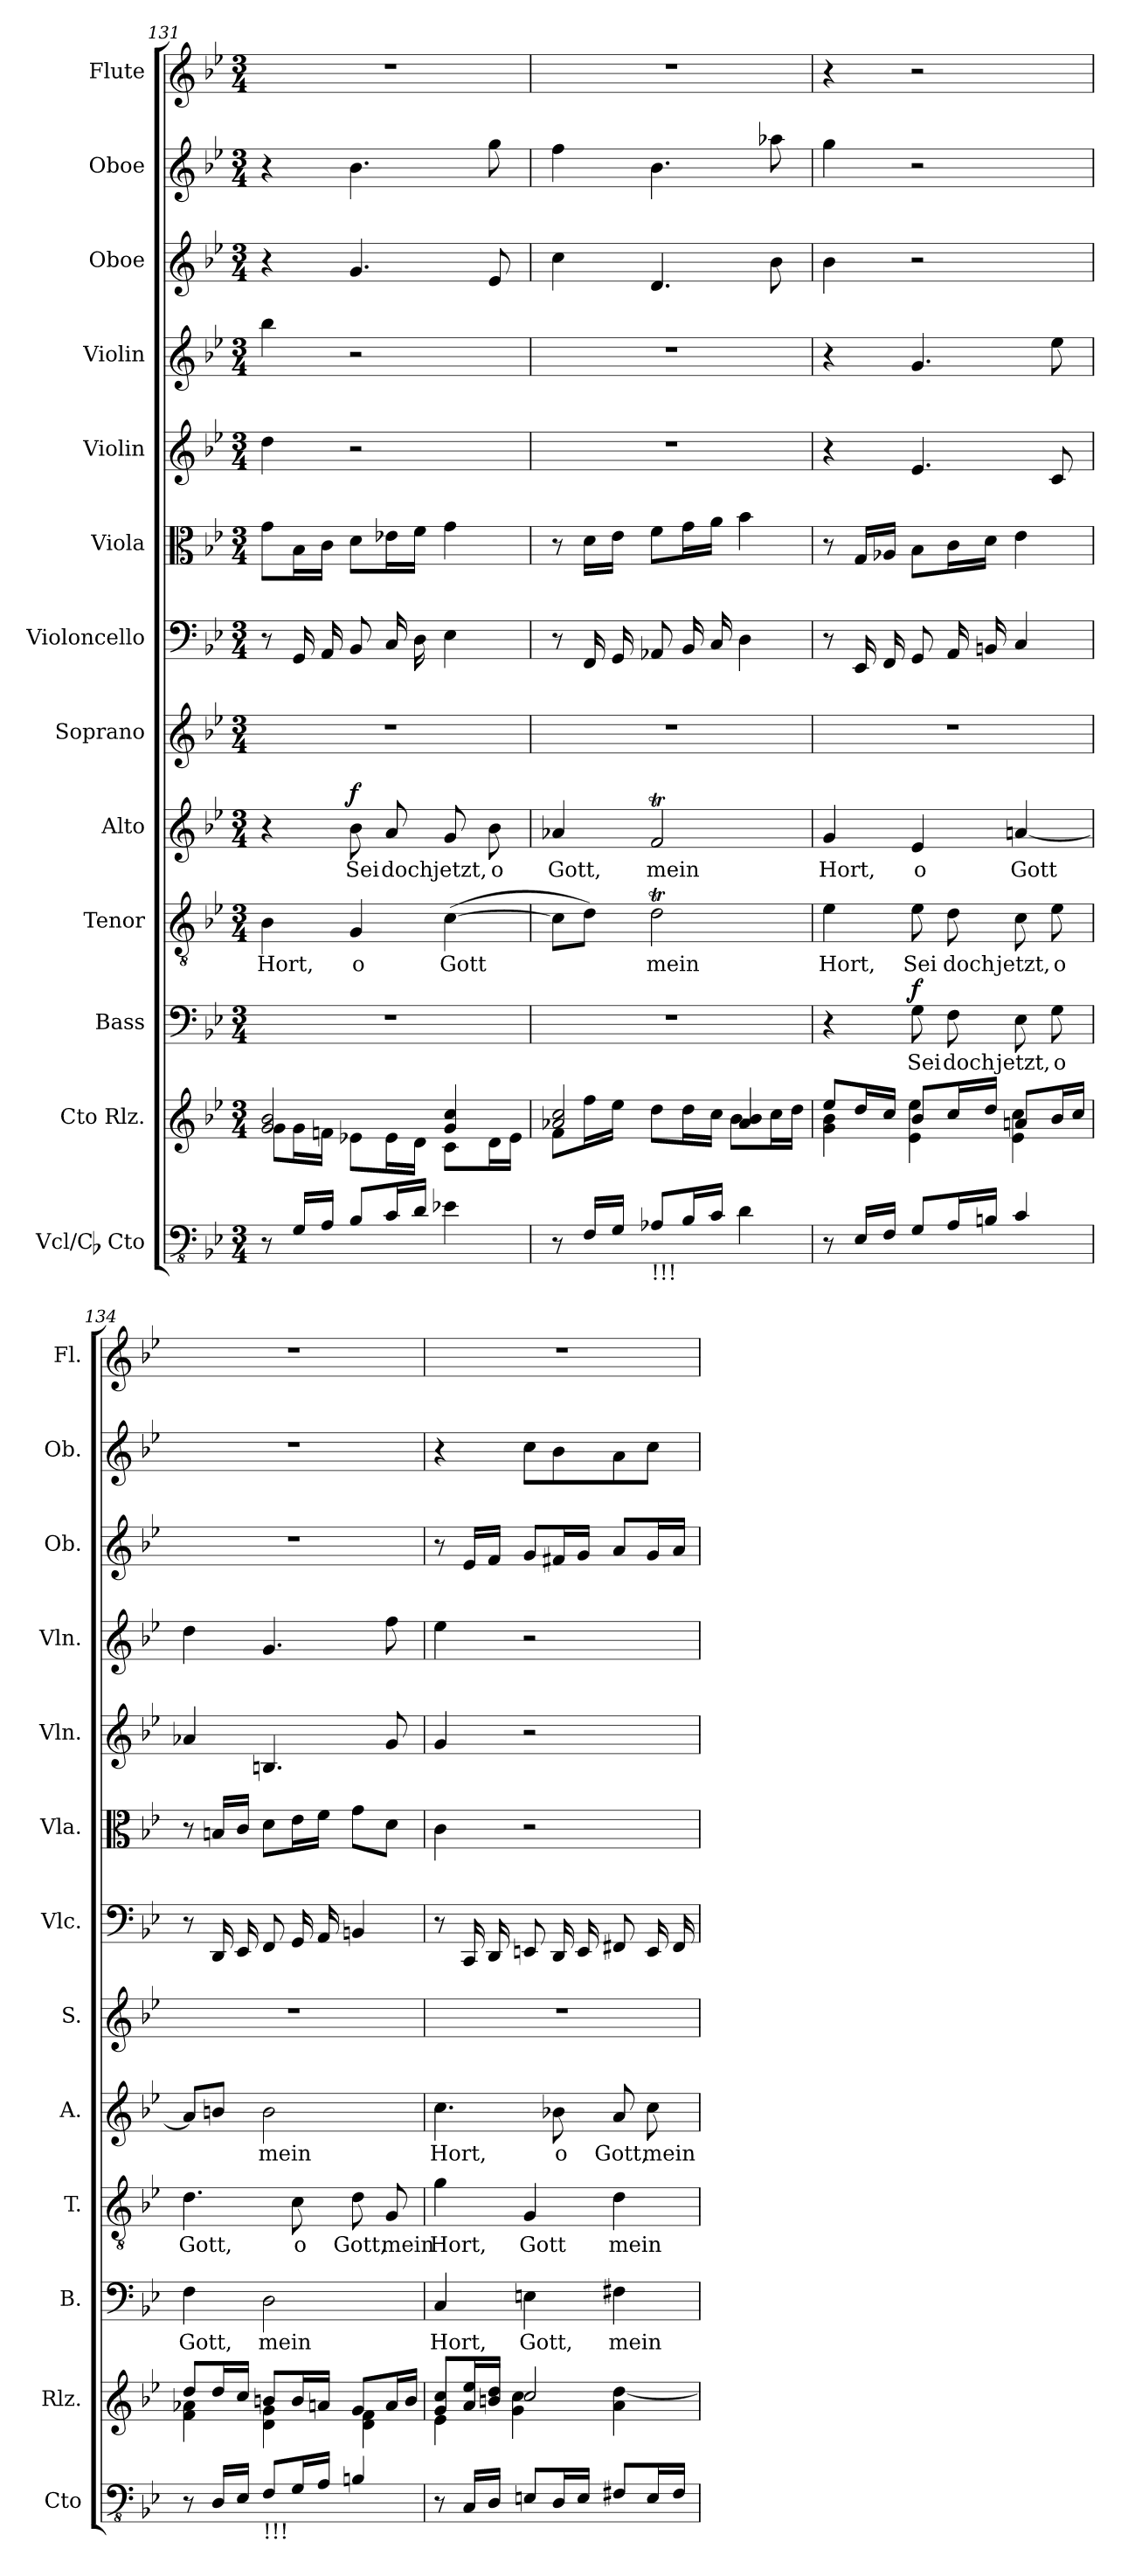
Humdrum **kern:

**kern	**kern	**kern	**text	**dynam	**kern	**text	**kern	**text	**dynam	**kern	**kern	**kern	**kern	**kern	**kern	**kern	**kern
*part13	*part12	*part11	*part11	*part11	*part10	*part10	*part9	*part9	*part9	*part8	*part7	*part6	*part5	*part4	*part3	*part2	*part1
*staff13	*staff12	*staff11	*staff11	*staff11	*staff10	*staff10	*staff9	*staff9	*staff9	*staff8	*staff7	*staff6	*staff5	*staff4	*staff3	*staff2	*staff1
*I"Vcl/Cb Cto	*I"Cto Rlz.	*I"Bass	*	*	*I"Tenor	*	*I"Alto	*	*	*I"Soprano	*I"Violoncello	*I"Viola	*I"Violin	*I"Violin	*I"Oboe	*I"Oboe	*I"Flute
*I'Cto	*I'Rlz.	*I'B.	*	*	*I'T.	*	*I'A.	*	*	*I'S.	*I'Vlc.	*I'Vla.	*I'Vln.	*I'Vln.	*I'Ob.	*I'Ob.	*I'Fl.
!!LO:PB:g=z
*clefFv4	*clefG2	*clefF4	*	*	*clefGv2	*	*clefG2	*	*	*clefG2	*clefF4	*clefC3	*clefG2	*clefG2	*clefG2	*clefG2	*clefG2
*ITrd7c12	*	*	*	*	*	*	*	*	*	*	*	*	*	*	*	*	*
*k[b-e-]	*k[b-e-]	*k[b-e-]	*	*	*k[b-e-]	*	*k[b-e-]	*	*	*k[b-e-]	*k[b-e-]	*k[b-e-]	*k[b-e-]	*k[b-e-]	*k[b-e-]	*k[b-e-]	*k[b-e-]
*M3/4	*M3/4	*M3/4	*	*	*M3/4	*	*M3/4	*	*	*M3/4	*M3/4	*M3/4	*M3/4	*M3/4	*M3/4	*M3/4	*M3/4
=131	=131	=131	=131	=131	=131	=131	=131	=131	=131	=131	=131	=131	=131	=131	=131	=131	=131
*	*^	*	*	*	*	*	*	*	*	*	*	*	*	*	*	*	*
8r	2g/ 2b-/	8g\L	2.r	.	.	4B-\	Hort,	4r	.	.	2.r	8r	8g\L	4dd\	4bb-\	4r	4r	2.r
16GGG/LL	.	16g\L	.	.	.	.	.	.	.	.	.	16GG/	16B-\L	.	.	.	.	.
16AAA/JJ	.	16fn\JJ	.	.	.	.	.	.	.	.	.	16AA/	16c\JJ	.	.	.	.	.
!	!	!	!	!	!	!	!	!	!	!LO:DY:b	!	!	!	!	!	!	!	!
8BBB-/L	.	8e-X\L	.	.	.	4G/	o	8b-\	Sei	f	.	8BB-/	8d\L	2r	2r	4.g/	4.b-\	.
16CC/L	.	16e-\L	.	.	.	.	.	8a/	doch	.	.	16C/	16e-X\L	.	.	.	.	.
16DD/JJ	.	16d\JJ	.	.	.	.	.	.	.	.	.	16D\	16f\JJ	.	.	.	.	.
4EE-X\	4g/ 4cc/	8c\L	.	.	.	([4c\	Gott	8g/	jetzt,	.	.	4E-\	4g\	.	.	.	.	.
.	.	16d\L	.	.	.	.	.	8b-\	o	.	.	.	.	.	.	8e-/	8gg\	.
.	.	16e-\JJ	.	.	.	.	.	.	.	.	.	.	.	.	.	.	.	.
=132	=132	=132	=132	=132	=132	=132	=132	=132	=132	=132	=132	=132	=132	=132	=132	=132	=132	=132
8r	2a-X/ 2cc/	8f\L	2.r	.	.	8c\L]	.	4a-X/	Gott,	.	2.r	8r	8r	2.r	2.r	4cc\	4ff\	2.r
16FFF/LL	.	16ff\L	.	.	.	8d\J)	.	.	.	.	.	16FF/	16d\LL	.	.	.	.	.
16GGG/JJ	.	16ee-\JJ	.	.	.	.	.	.	.	.	.	16GG/	16e-\JJ	.	.	.	.	.
!LO:TX:b:t=!!!	!	!	!	!	!	!	!	!	!	!	!	!	!	!	!	!	!	!
8AAA-X/L	.	8dd\L	.	.	.	2dt\	mein	2fT/	mein	.	.	8AA-X/	8f\L	.	.	4.d/	4.b-\	.
16BBB-/L	.	16dd\L	.	.	.	.	.	.	.	.	.	16BB-/	16g\L	.	.	.	.	.
16CC/JJ	.	16cc\JJ	.	.	.	.	.	.	.	.	.	16C/	16a\JJ	.	.	.	.	.
4DD\	4a-/ 4b-/	8b-\L	.	.	.	.	.	.	.	.	.	4D\	4b-\	.	.	.	.	.
.	.	16cc\L	.	.	.	.	.	.	.	.	.	.	.	.	.	8b-\	8aa-X\	.
.	.	16dd\JJ	.	.	.	.	.	.	.	.	.	.	.	.	.	.	.	.
=133	=133	=133	=133	=133	=133	=133	=133	=133	=133	=133	=133	=133	=133	=133	=133	=133	=133	=133
8r	8ee-/L	4g\ 4b-\	4r	.	.	4e-\	Hort,	4g/	Hort,	.	2.r	8r	8r	4r	4r	4b-\	4gg\	4r
16EEE-/LL	16dd/L	.	.	.	.	.	.	.	.	.	.	16EE-/	16G/LL	.	.	.	.	.
16FFF/JJ	16cc/JJ	.	.	.	.	.	.	.	.	.	.	16FF/	16A-X/JJ	.	.	.	.	.
!	!	!	!	!	!LO:DY:b	!	!	!	!	!	!	!	!	!	!	!	!	!
8GGG/L	8b-/L	4e-\ 4ee-\	8G\	Sei	f	8e-\	Sei	4e-/	o	.	.	8GG/	8B-\L	4.e-/	4.g/	2r	2r	2r
16AAA/L	16cc/L	.	8F\	doch	.	8d\	doch	.	.	.	.	16AA/	16c\L	.	.	.	.	.
16BBBn/JJ	16dd/JJ	.	.	.	.	.	.	.	.	.	.	16BBn/	16d\JJ	.	.	.	.	.
4CC/	8an/L	4e-\ 4cc\	8E-\	jetzt,	.	8c\	jetzt,	[4an/	Gott	.	.	4C/	4e-\	.	.	.	.	.
.	16b-/L	.	8G\	o	.	8e-\	o	.	.	.	.	.	.	8c/	8ee-\	.	.	.
.	16cc/JJ	.	.	.	.	.	.	.	.	.	.	.	.	.	.	.	.	.
!!LO:PB:g=z
=134	=134	=134	=134	=134	=134	=134	=134	=134	=134	=134	=134	=134	=134	=134	=134	=134	=134	=134
8r	8dd/L	4f\ 4a-X\	4F\	Gott,	.	4.d\	Gott,	8a/L]	.	.	2.r	8r	8r	4a-X/	4dd\	2.r	2.r	2.r
16DDD/LL	16dd/L	.	.	.	.	.	.	8bn/J	.	.	.	16DD/	16Bn/LL	.	.	.	.	.
16EEE-/JJ	16cc/JJ	.	.	.	.	.	.	.	.	.	.	16EE-/	16c/JJ	.	.	.	.	.
!LO:TX:b:t=!!!	!	!	!	!	!	!	!	!	!	!	!	!	!	!	!	!	!	!
8FFF/L	8bn/L	4d\ 4g\	2D\	mein	.	.	.	2b\	mein	.	.	8FF/	8d\L	4.Bn/	4.g/	.	.	.
16GGG/L	16b/L	.	.	.	.	8c\	o	.	.	.	.	16GG/	16e-\L	.	.	.	.	.
16AAA/JJ	16an/JJ	.	.	.	.	.	.	.	.	.	.	16AA/	16f\JJ	.	.	.	.	.
4BBBn/	8g/L	4d\ 4f\	.	.	.	8d\	Gott,	.	.	.	.	4BBn/	8g\L	.	.	.	.	.
.	16a/L	.	.	.	.	8G/	mein	.	.	.	.	.	8d\J	8g/	8ff\	.	.	.
.	16b/JJ	.	.	.	.	.	.	.	.	.	.	.	.	.	.	.	.	.
=135	=135	=135	=135	=135	=135	=135	=135	=135	=135	=135	=135	=135	=135	=135	=135	=135	=135	=135
8r	8g/ 8cc/L	4e-\	4C/	Hort,	.	4g\	Hort,	4.cc\	Hort,	.	2.r	8r	4c\	4g/	4ee-\	8r	4r	2.r
16CCC/LL	16a/ 16ee-/L	.	.	.	.	.	.	.	.	.	.	16CC/	.	.	.	16e-/LL	.	.
16DDD/JJ	16bn/ 16dd/JJ	.	.	.	.	.	.	.	.	.	.	16DD/	.	.	.	16f/JJ	.	.
8EEEn/L	2cc/	4g\ 4cc\	4En\	Gott,	.	4G/	Gott	.	.	.	.	8EEn/	2r	2r	2r	8g/L	8cc\L	.
16DDD/L	.	.	.	.	.	.	.	8b-X\	o	.	.	16DD/	.	.	.	16f#X/L	8b-\	.
16EEE/JJ	.	.	.	.	.	.	.	.	.	.	.	16EE/	.	.	.	16g/JJ	.	.
8FFF#X/L	.	4a\ [4dd\	4F#X\	mein	.	4d\	mein	8a/	Gott,	.	.	8FF#X/	.	.	.	8a/L	8a\	.
16EEE/L	.	.	.	.	.	.	.	8cc\	mein	.	.	16EE/	.	.	.	16g/L	8cc\J	.
16FFF#/JJ	.	.	.	.	.	.	.	.	.	.	.	16FF#/	.	.	.	16a/JJ	.	.
*	*v	*v	*	*	*	*	*	*	*	*	*	*	*	*	*	*	*	*
=	=	=	=	=	=	=	=	=	=	=	=	=	=	=	=	=	=
*-	*-	*-	*-	*-	*-	*-	*-	*-	*-	*-	*-	*-	*-	*-	*-	*-	*-
